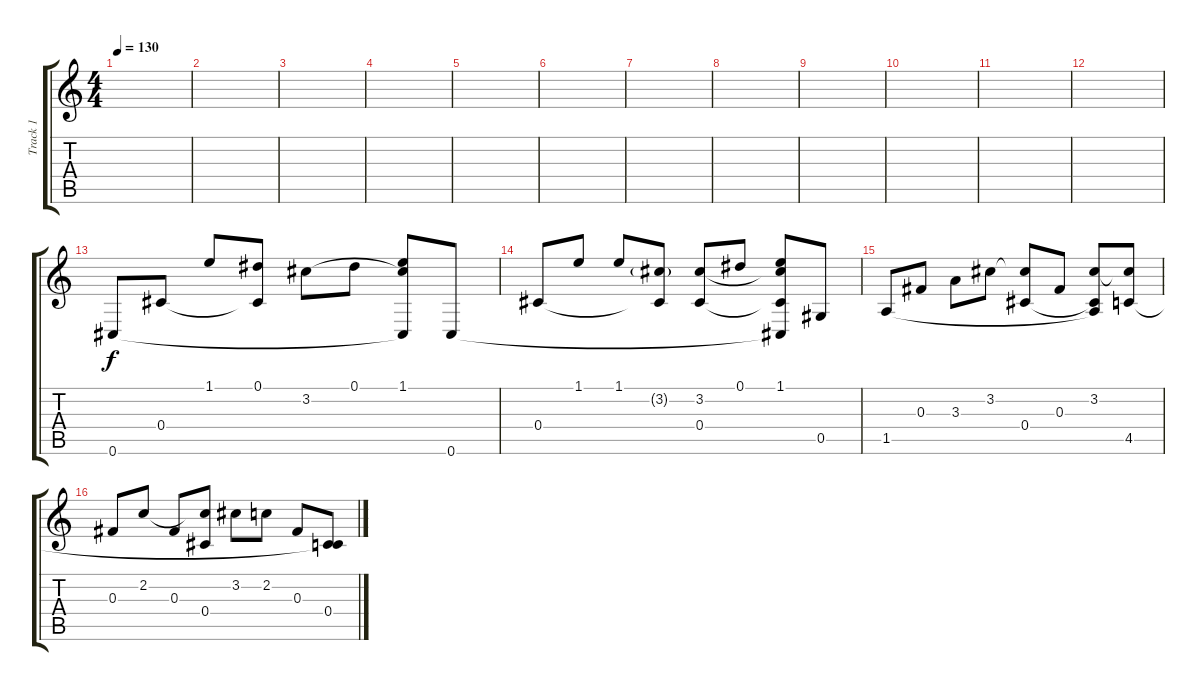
\track ("Track 1" "Track 1") {instrument electricguitarclean}
\staff {score tabs}
\tuning (Eb4 Bb3 Gb3 Db3 Ab2 Db2) {hide}
\ts (4 4)
\tempo 130
\clef g2
\ks c
|
|
|
|
|
|
|
|
|
|
|
|
0.6.8 0.4.8 1.1.8 (0.1 0.4{t}).8 3.2.8 0.1.8 (1.1 3.2{t} 0.6{t}).8 0.6.8 |
0.4.8 1.1.8 1.1.8 (3.2{g} 0.4{t}).8 (3.2 0.4).8 0.1.8 (1.1 3.2{t} 0.4{t} 0.6{t}).8 0.5.8 |
1.5.8 0.3.8 3.3.8 3.2.8 (3.2{t} 0.4).8 0.3.8 (3.2 0.4{t} 1.5{t}).8 (3.2{t} 4.5).8 |
0.3.8 2.2.8 0.3.8 (2.2{t} 0.4).8 3.2.8 2.2.8 0.3.8 (0.4 4.5{t}).8
